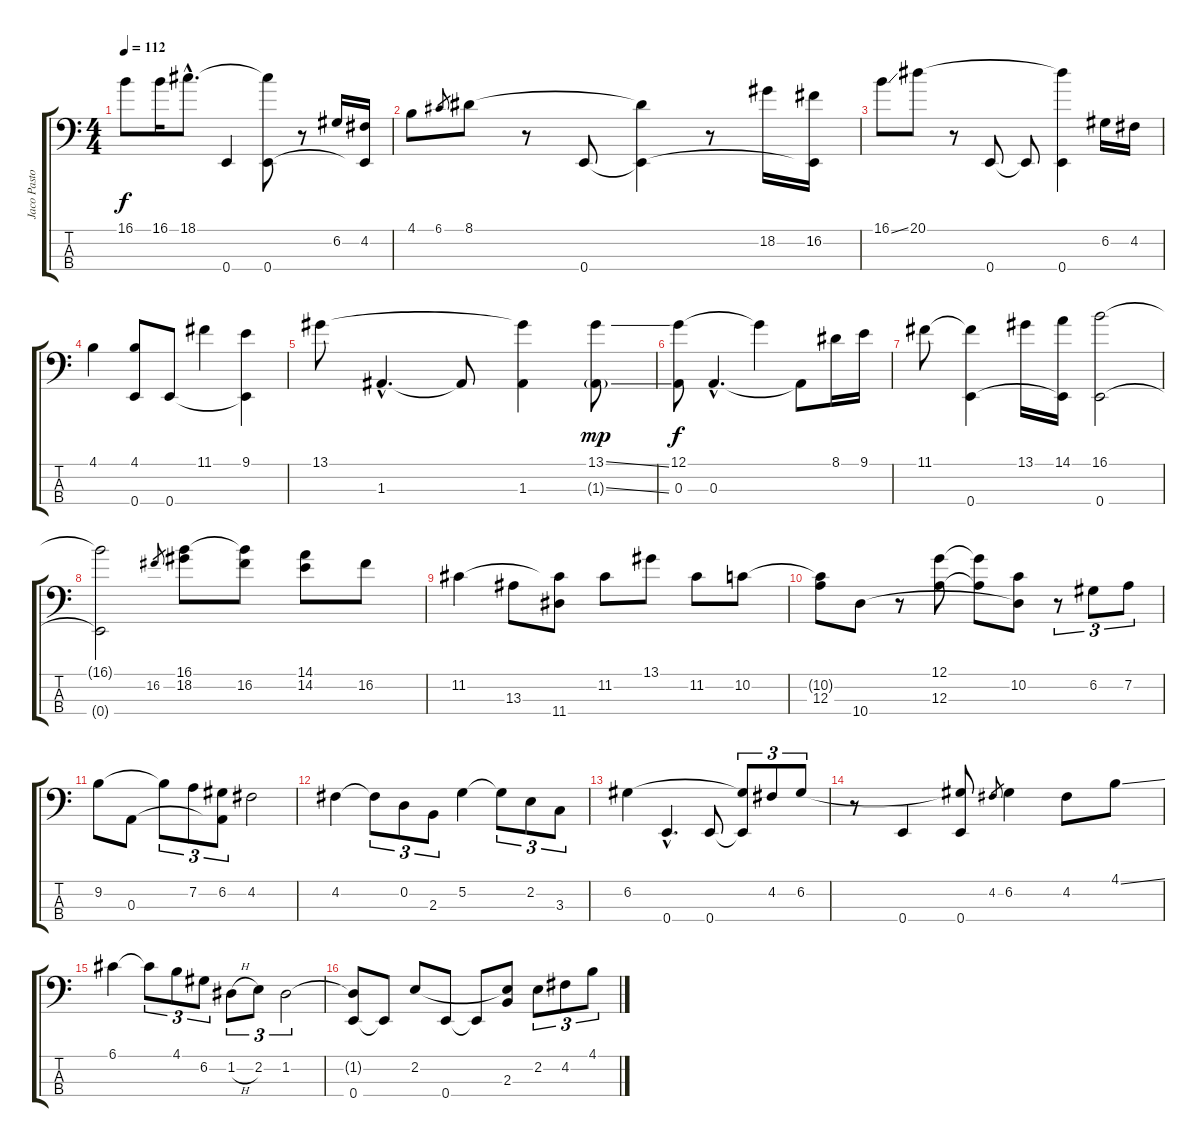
\track ("Jaco Pastorius" "Jaco Pasto") {instrument fretlessbass}
\staff {score tabs}
\tuning (G2 D2 A1 E1) {hide}
\ts (4 4)
\tempo 112
\clef f4
\ks c
16.1.8{dy f} 16.1.16 18.1{hac}.8{d} 0.4.4 (18.1{t} 0.4).8 r.8 6.2.16 (4.2 0.4{t}).16 |
4.1.8 6.1.8{gr} 8.1.8 r.8 0.4.8 (8.1{t} 0.4{t}).4 r.8 18.2.16 (16.2 0.4{t}).16 |
16.1{ss}.8 20.1.8 r.8 0.4.8 0.4{t}.8 (20.1{t} 0.4).4 6.2.16 4.2.16 |
4.1.4 (4.1 0.4).8 0.4.8 11.1.4 (9.1 0.4{t}).4 |
13.1.8 1.3{hac}.4{d} 1.3{t}.8 (13.1{t} 1.3).4 (13.1{ss} 1.3{ss g}).8{dy mp} |
(12.1 0.3).8{dy f} 0.3{hac}.4{d} 12.1{t}.4 0.3{t}.8 8.1.16 9.1.16 |
11.1.8 (11.1{t} 0.4).4 13.1.16 (14.1 0.4{t}).16 (16.1 0.4).2 |
(16.1{t} 0.4{t}).2 16.2.8{gr} (16.1 18.2).8 (16.1{t} 16.2).8 (14.1 14.2).8 16.2.8 |
11.2.4 13.3.8 (11.2{t} 11.4).8 11.2.8 13.1.8 11.2.8 10.2.8 |
(10.2{t} 12.3).8 10.4.8 r.8 (12.1 12.3).8 (12.1{t} 12.3{t}).8 (10.2 10.4{t}).8 r.8{tu (3 2)} 6.2.8{tu (3 2)} 7.2.8{tu (3 2)} |
9.2.8 0.3.8 9.2{t}.8{tu (3 2)} 7.2.8{tu (3 2)} (6.2 0.3{t}).8{tu (3 2)} 4.2.2 |
4.2.4 4.2{t}.8{tu (3 2)} 0.2.8{tu (3 2)} 2.3.8{tu (3 2)} 5.2.4 5.2{t}.8{tu (3 2)} 2.2.8{tu (3 2)} 3.3.8{tu (3 2)} |
6.2.4 0.4{hac}.4{d} 0.4.8 (6.2{t} 0.4{t}).8{tu (3 2)} 4.2.8{tu (3 2)} 6.2.8{tu (3 2)} |
r.8 0.4.4 (6.2{t} 0.4).8 4.2.8{gr} 6.2.4 4.2.8 4.1{ss}.8 |
6.1.4 6.1{t}.8{tu (3 2)} 4.1.8{tu (3 2)} 6.2.8{tu (3 2)} 1.2{h}.8{tu (3 2)} 2.2.8{tu (3 2)} 1.2.2{tu (3 2)} |
(1.2{t} 0.4).8 0.4{t}.8 2.2.8 0.4.8 0.4{t}.8 (2.2{t} 2.3).8 2.2.8{tu (3 2)} 4.2.8{tu (3 2)} 4.1.8{tu (3 2)}
